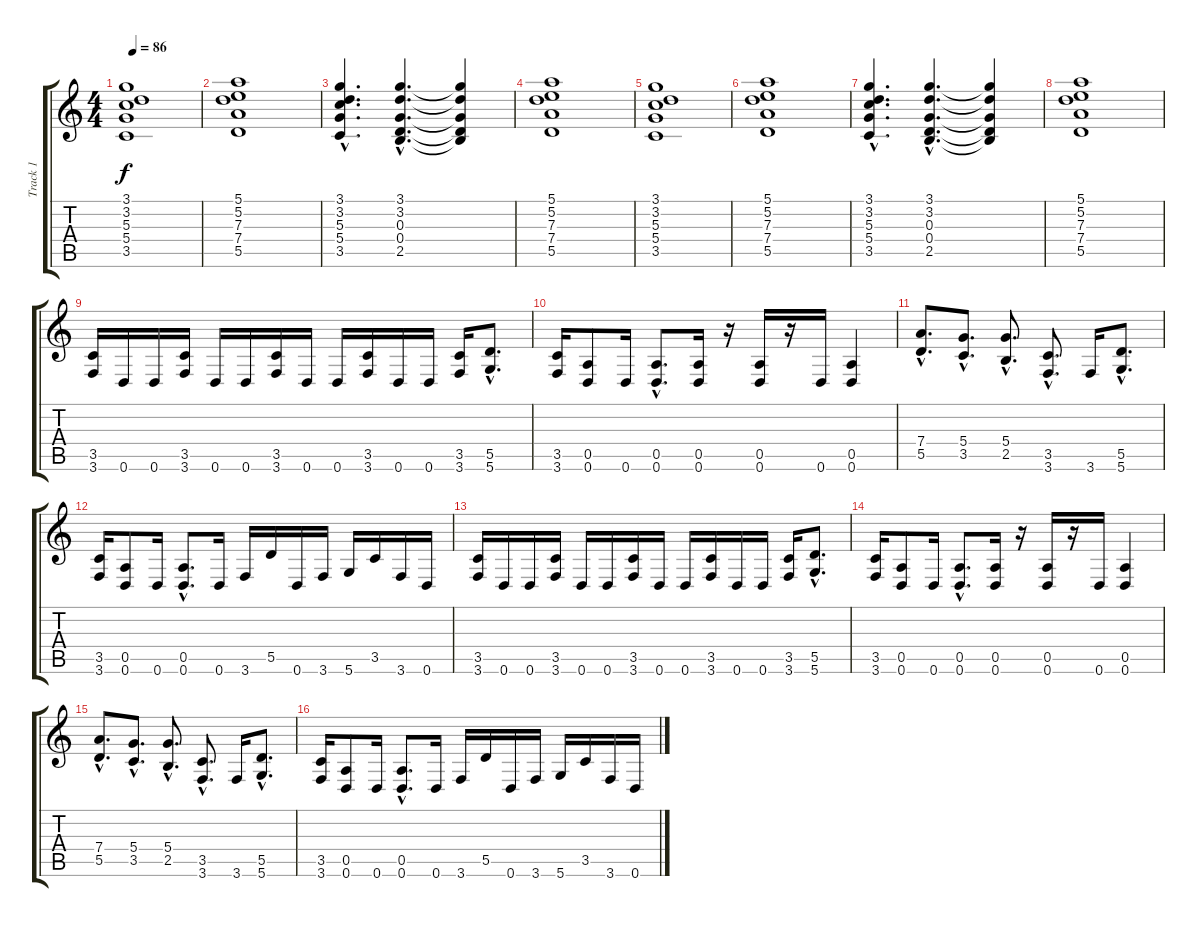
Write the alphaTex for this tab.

\track ("Track 1" "Track 1") {instrument distortionguitar}
\staff {score tabs}
\tuning (E4 B3 G3 D3 A2 D2) {hide}
\ts (4 4)
\tempo 86
\clef g2
\ks c
(3.1 3.2 5.3 5.4 3.5).1{dy f volume 9 instrument acousticguitarsteel} |
(5.1 5.2 7.3 7.4 5.5).1 |
(3.1{hac} 3.2{hac} 5.3{hac} 5.4{hac} 3.5{hac}).4{d volume 9 instrument acousticguitarsteel} (3.1{hac} 3.2{hac} 0.3{hac} 0.4{hac} 2.5{hac}).4{d} (3.1{t} 3.2{t} 0.3{t} 0.4{t} 2.5{t}).4 |
(5.1 5.2 7.3 7.4 5.5).1 |
(3.1 3.2 5.3 5.4 3.5).1{volume 9 instrument acousticguitarsteel} |
(5.1 5.2 7.3 7.4 5.5).1 |
(3.1{hac} 3.2{hac} 5.3{hac} 5.4{hac} 3.5{hac}).4{d volume 9 instrument acousticguitarsteel} (3.1{hac} 3.2{hac} 0.3{hac} 0.4{hac} 2.5{hac}).4{d} (3.1{t} 3.2{t} 0.3{t} 0.4{t} 2.5{t}).4 |
(5.1 5.2 7.3 7.4 5.5).1 |
(3.5 3.6).16{volume 16 instrument distortionguitar} 0.6.16 0.6.16 (3.5 3.6).16 0.6.16 0.6.16 (3.5 3.6).16 0.6.16 0.6.16 (3.5 3.6).16 0.6.16 0.6.16 (3.5 3.6).16 (5.5{hac} 5.6{hac}).8{d} |
(3.5 3.6).16 (0.5 0.6).8 0.6.16 (0.5{hac} 0.6{hac}).8{d} (0.5 0.6).16 r.16 (0.5 0.6).16 r.16 0.6.16 (0.5 0.6).4 |
(7.4{hac} 5.5{hac}).8{d} (5.4{hac} 3.5{hac}).8{d} (5.4{hac} 2.5{hac}).8{d} (3.5{hac} 3.6{hac}).8{d} 3.6.16 (5.5{hac} 5.6{hac}).8{d} |
(3.5 3.6).16 (0.5 0.6).8 0.6.16 (0.5{hac} 0.6{hac}).8{d} 0.6.16 3.6.16 5.5.16 0.6.16 3.6.16 5.6.16 3.5.16 3.6.16 0.6.16 |
(3.5 3.6).16 0.6.16 0.6.16 (3.5 3.6).16 0.6.16 0.6.16 (3.5 3.6).16 0.6.16 0.6.16 (3.5 3.6).16 0.6.16 0.6.16 (3.5 3.6).16 (5.5{hac} 5.6{hac}).8{d} |
(3.5 3.6).16 (0.5 0.6).8 0.6.16 (0.5{hac} 0.6{hac}).8{d} (0.5 0.6).16 r.16 (0.5 0.6).16 r.16 0.6.16 (0.5 0.6).4 |
(7.4{hac} 5.5{hac}).8{d} (5.4{hac} 3.5{hac}).8{d} (5.4{hac} 2.5{hac}).8{d} (3.5{hac} 3.6{hac}).8{d} 3.6.16 (5.5{hac} 5.6{hac}).8{d} |
(3.5 3.6).16 (0.5 0.6).8 0.6.16 (0.5{hac} 0.6{hac}).8{d} 0.6.16 3.6.16 5.5.16 0.6.16 3.6.16 5.6.16 3.5.16 3.6.16 0.6.16
